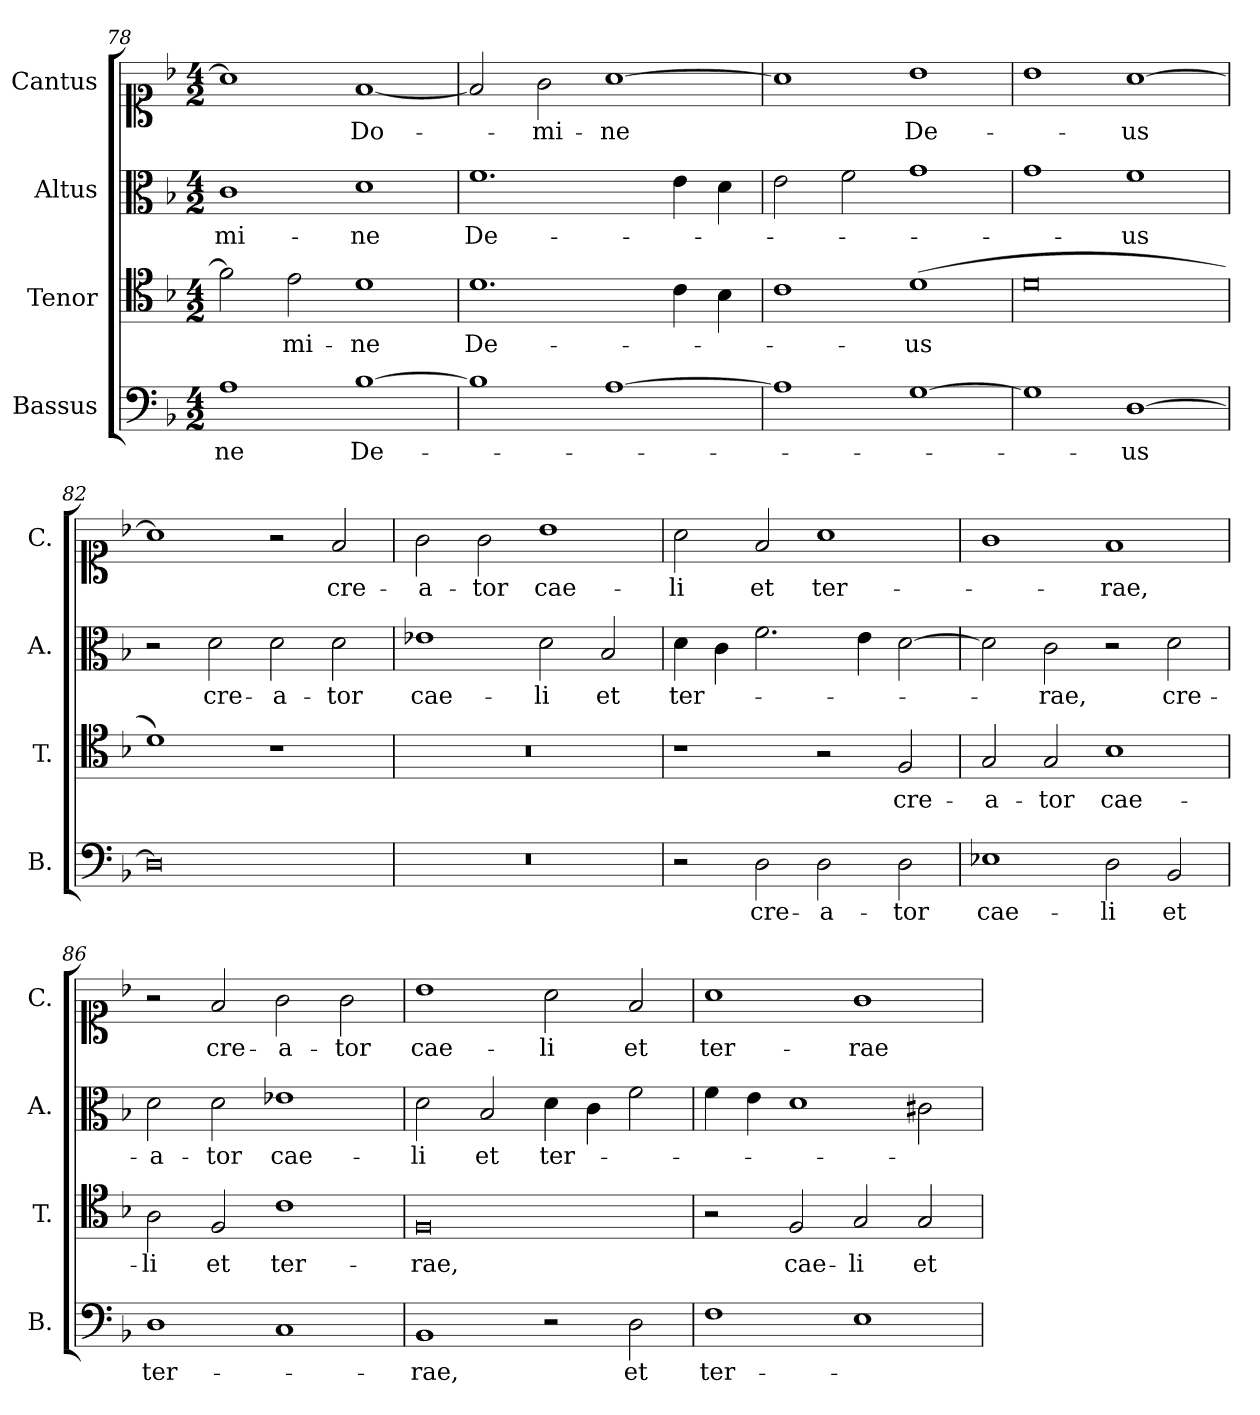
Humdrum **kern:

**kern	**text	**kern	**text	**kern	**text	**kern	**text
*part4	*part4	*part3	*part3	*part2	*part2	*part1	*part1
*staff4	*staff4	*staff3	*staff3	*staff2	*staff2	*staff1	*staff1
*I"Bassus	*	*I"Tenor	*	*I"Altus	*	*I"Cantus	*
*I'B.	*	*I'T.	*	*I'A.	*	*I'C.	*
*clefF4	*	*clefC4	*	*clefC3	*	*clefC1	*
*k[b-]	*	*k[b-]	*	*k[b-]	*	*k[b-]	*
*M4/2	*	*M4/2	*	*M4/2	*	*M4/2	*
=78	=78	=78	=78	=78	=78	=78	=78
1A	-ne	2f\]	.	1c	-mi-	1a]	.
.	.	2e\	-mi-	.	.	.	.
[1B-	De-	1d	-ne	1d	-ne	[1f	Do-
!!LO:LB:g=z
=79	=79	=79	=79	=79	=79	=79	=79
1B-]	.	1.d	De-	1.f	De-	2f/]	.
.	.	.	.	.	.	2g\	-mi-
[1A	.	.	.	.	.	[1a	-ne
.	.	4c\	.	4e\	.	.	.
.	.	4B-\	.	4d\	.	.	.
=80	=80	=80	=80	=80	=80	=80	=80
1A]	.	1c	.	2e\	.	1a]	.
.	.	.	.	2f\	.	.	.
[1G	.	(>1d	-us	1g	.	1b-	De-
=81	=81	=81	=81	=81	=81	=81	=81
1G]	.	0d	.	1g	.	1b-	.
[1D	-us	.	.	1f	-us	[1a	-us
=82	=82	=82	=82	=82	=82	=82	=82
0D]	.	1d)	.	2r	.	1a]	.
.	.	.	.	2d\	cre-	.	.
.	.	1r	.	2d\	-a-	2r	.
.	.	.	.	2d\	-tor	2f/	cre-
=83	=83	=83	=83	=83	=83	=83	=83
0r	.	0r	.	1e-X	cae-	2g\	-a-
.	.	.	.	.	.	2g\	-tor
.	.	.	.	2d\	-li	1b-	cae-
.	.	.	.	2B-/	et	.	.
=84	=84	=84	=84	=84	=84	=84	=84
2r	.	1r	.	4d\	ter-	2a\	-li
.	.	.	.	4c\	.	.	.
2D\	cre-	.	.	2.f\	.	2f/	et
2D\	-a-	2r	.	.	.	1a	ter-
.	.	.	.	4e\	.	.	.
2D\	-tor	2F/	cre-	[2d\	.	.	.
=85	=85	=85	=85	=85	=85	=85	=85
1E-X	cae-	2G/	-a-	2d\]	.	1g	.
.	.	2G/	-tor	2c\	-rae,	.	.
2D\	-li	1B-	cae-	2r	.	1f	-rae,
2BB-/	et	.	.	2d\	cre-	.	.
!!LO:LB:g=z
=86	=86	=86	=86	=86	=86	=86	=86
1D	ter-	2A\	-li	2d\	-a-	2r	.
.	.	2F/	et	2d\	-tor	2f/	cre-
1C	.	1c	ter-	1e-X	cae-	2g\	-a-
.	.	.	.	.	.	2g\	-tor
=87	=87	=87	=87	=87	=87	=87	=87
1BB-	-rae,	0F	-rae,	2d\	-li	1b-	cae-
.	.	.	.	2B-/	et	.	.
2r	.	.	.	4d\	ter-	2a\	-li
.	.	.	.	4c\	.	.	.
2D\	et	.	.	2f\	.	2f/	et
=88	=88	=88	=88	=88	=88	=88	=88
1F	ter-	2r	.	4f\	.	1a	ter-
.	.	.	.	4e\	.	.	.
.	.	2F/	cae-	1d	.	.	.
1E	.	2G/	-li	.	.	1g	-rae
.	.	2G/	et	2c#X\	.	.	.
=	=	=	=	=	=	=	=
*-	*-	*-	*-	*-	*-	*-	*-
